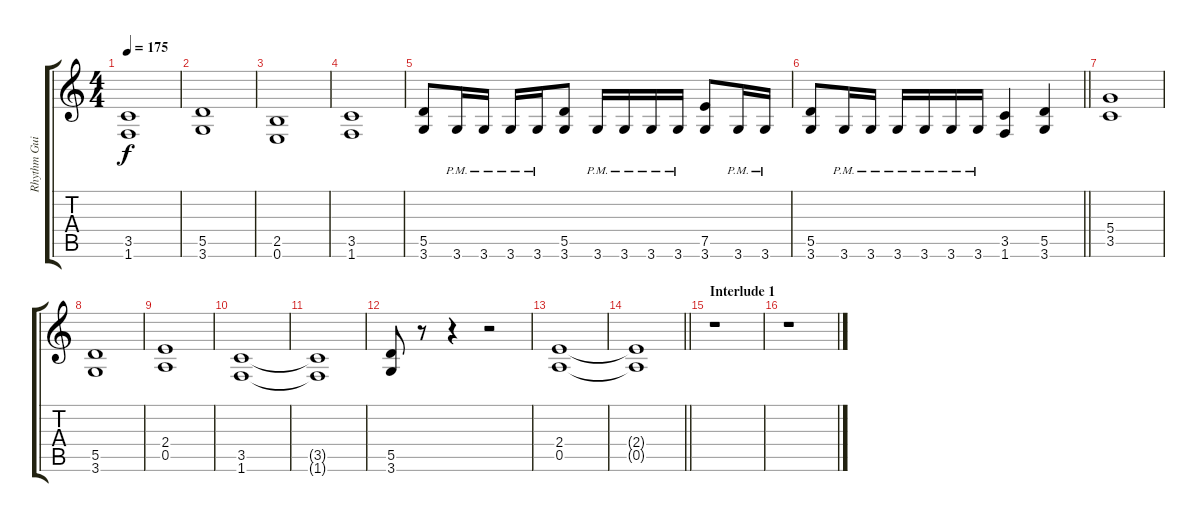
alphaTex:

\track ("Rhythm Guitar 1: Patrick Juhàsz" "Rhythm Gui") {instrument distortionguitar}
\staff {score tabs}
\tuning (E4 B3 G3 D3 A2 E2) {hide}
\ts (4 4)
\tempo 175
\clef g2
\ks aminor
(3.5 1.6).1{dy f} |
(5.5 3.6).1 |
(2.5 0.6).1 |
(3.5 1.6).1 |
(5.5 3.6).8 3.6{pm}.16 3.6{pm}.16 3.6{pm}.16 3.6{pm}.16 (5.5 3.6).8 3.6{pm}.16 3.6{pm}.16 3.6{pm}.16 3.6{pm}.16 (7.5 3.6).8 3.6{pm}.16 3.6{pm}.16 |
\barLineRight lightlight
(5.5 3.6).8 3.6{pm}.16 3.6{pm}.16 3.6{pm}.16 3.6{pm}.16 3.6{pm}.16 3.6{pm}.16 (3.5 1.6).4 (5.5 3.6).4 |
(5.4 3.5).1 |
(5.5 3.6).1 |
(2.4 0.5).1 |
(3.5 1.6).1 |
(3.5{t} 1.6{t}).1 |
(5.5 3.6).8 r.8 r.4 r.2 |
(2.4 0.5).1 |
\barLineRight lightlight
(2.4{t} 0.5{t}).1 |
\section ("" "Interlude 1")
r.1 |
r.1
